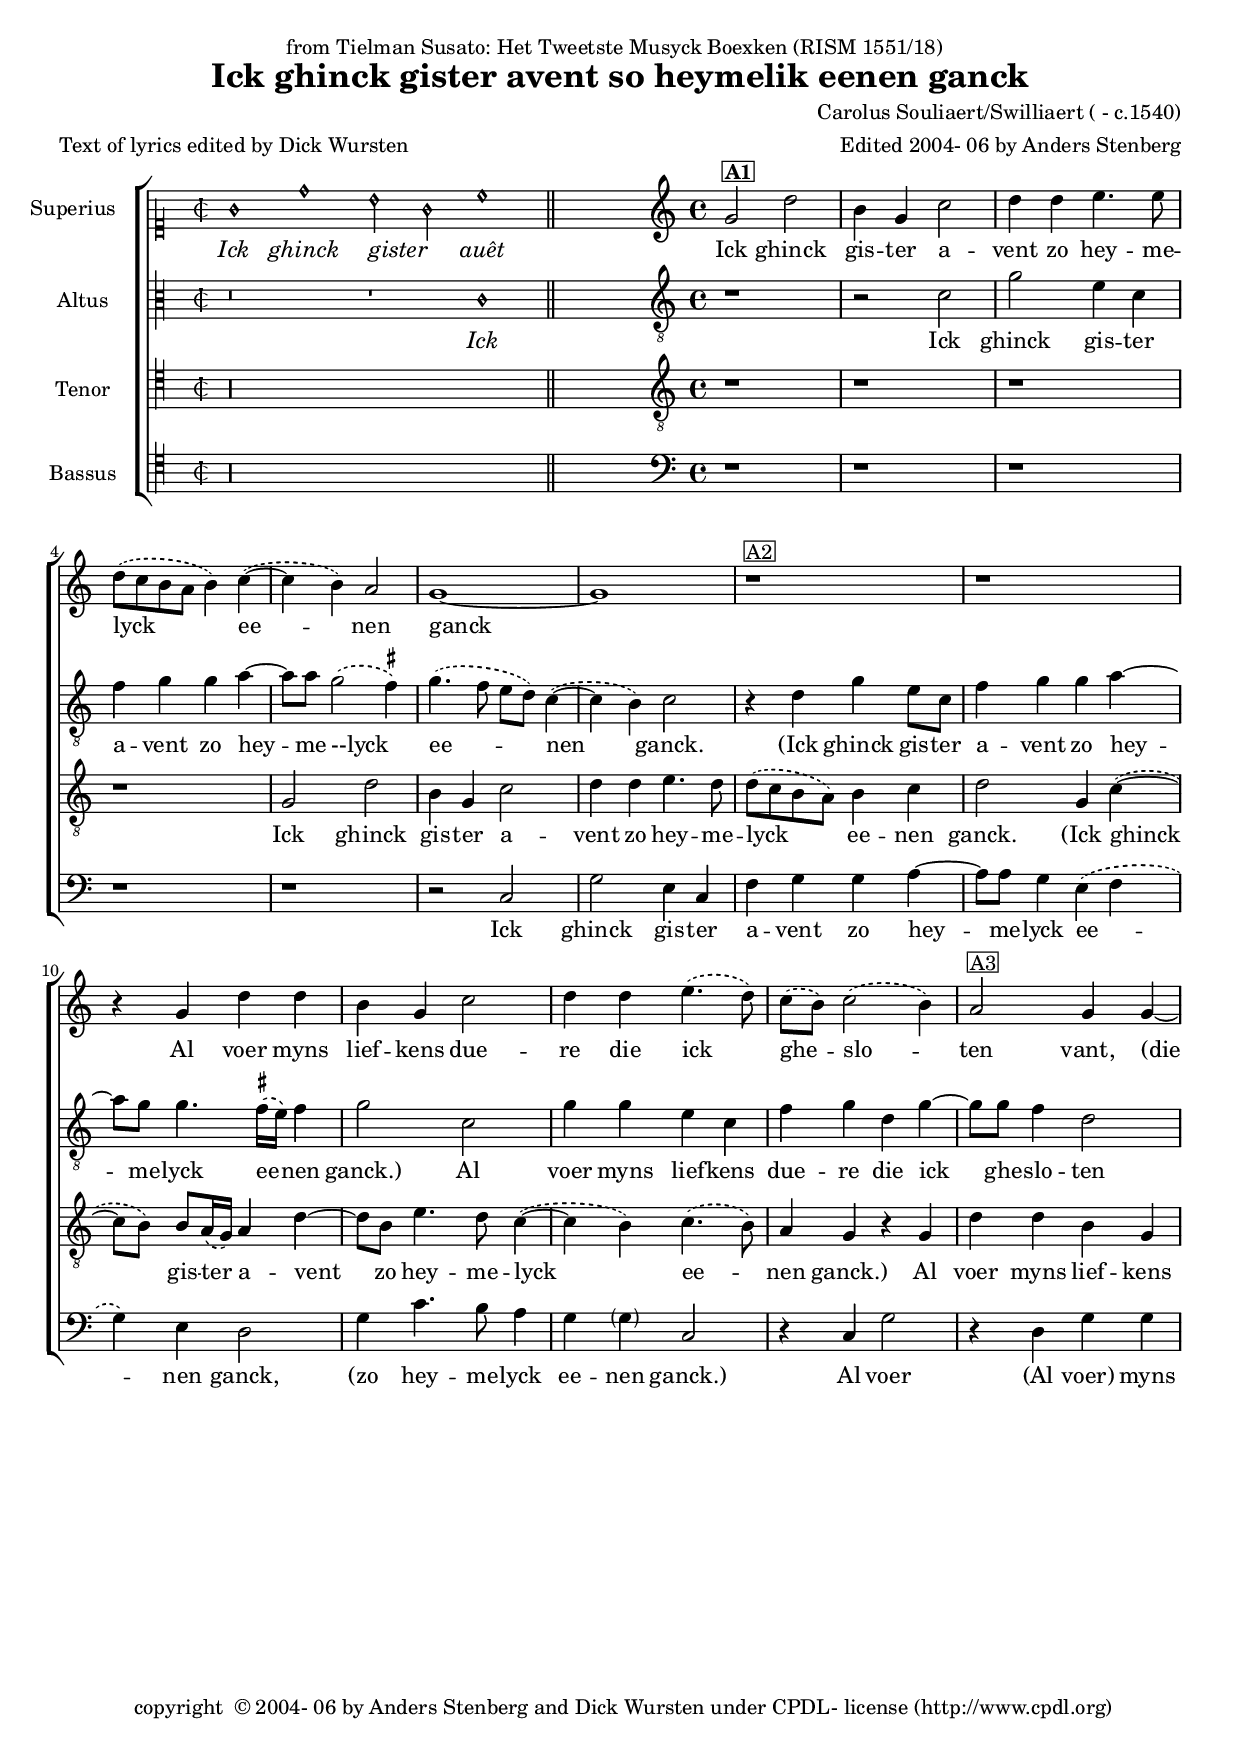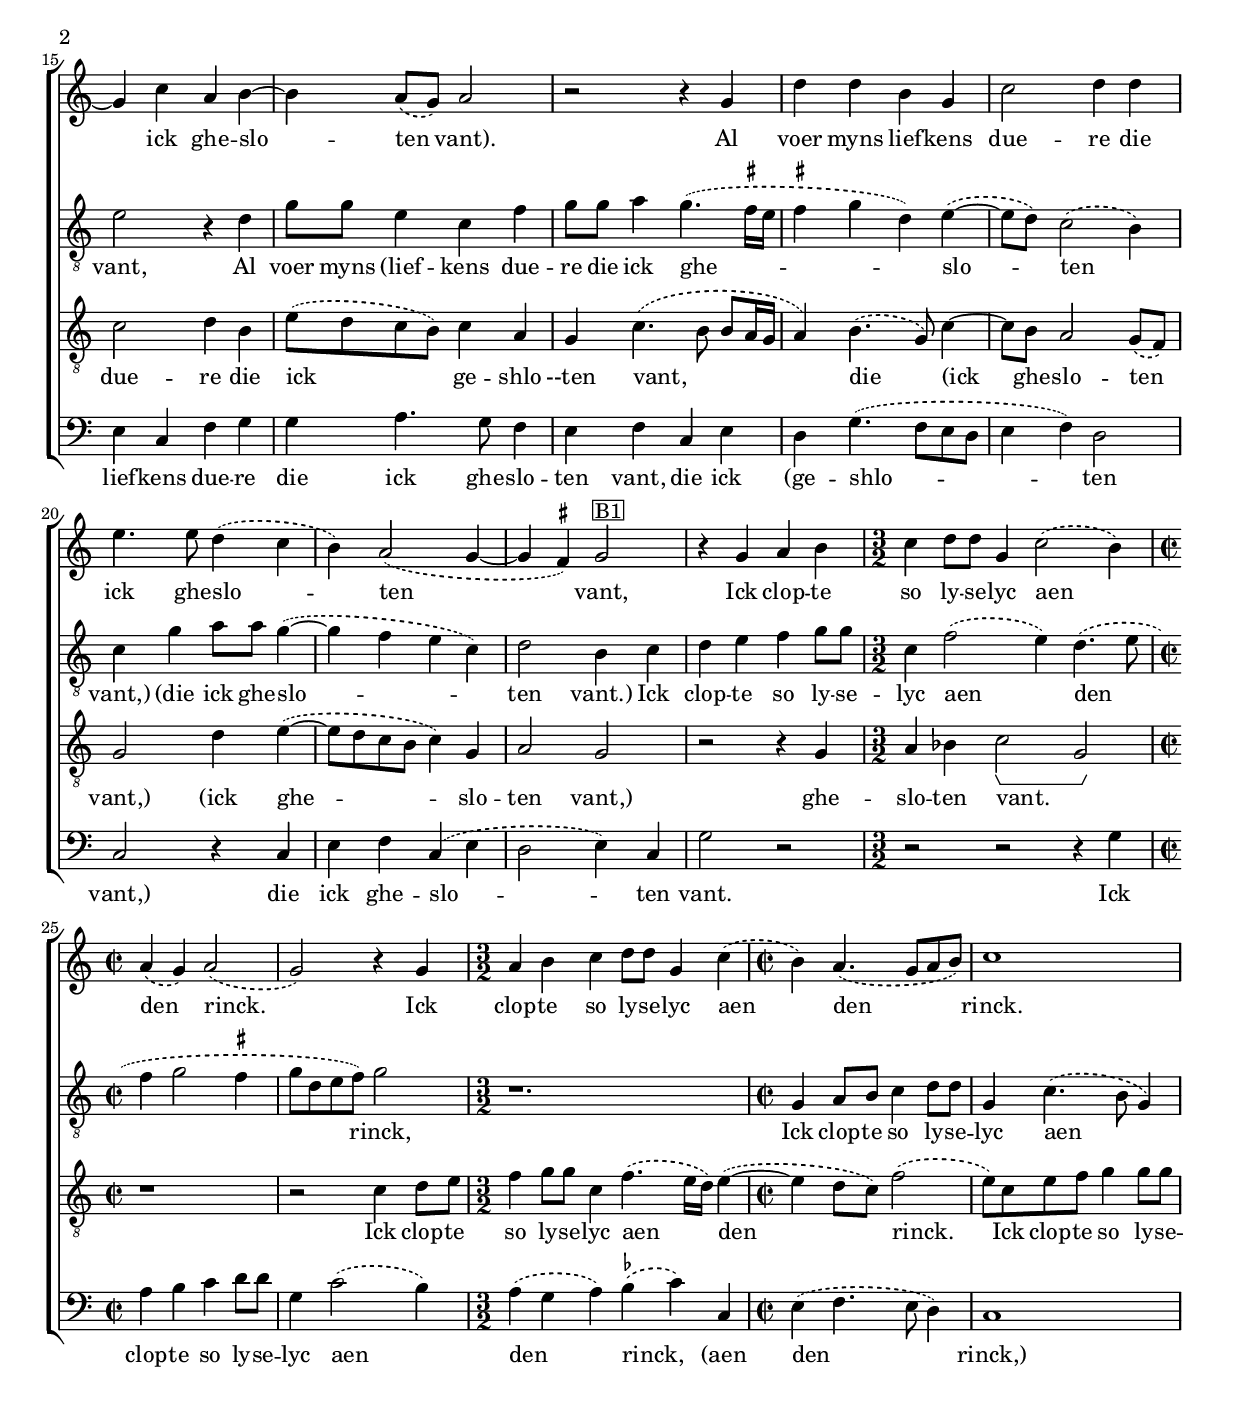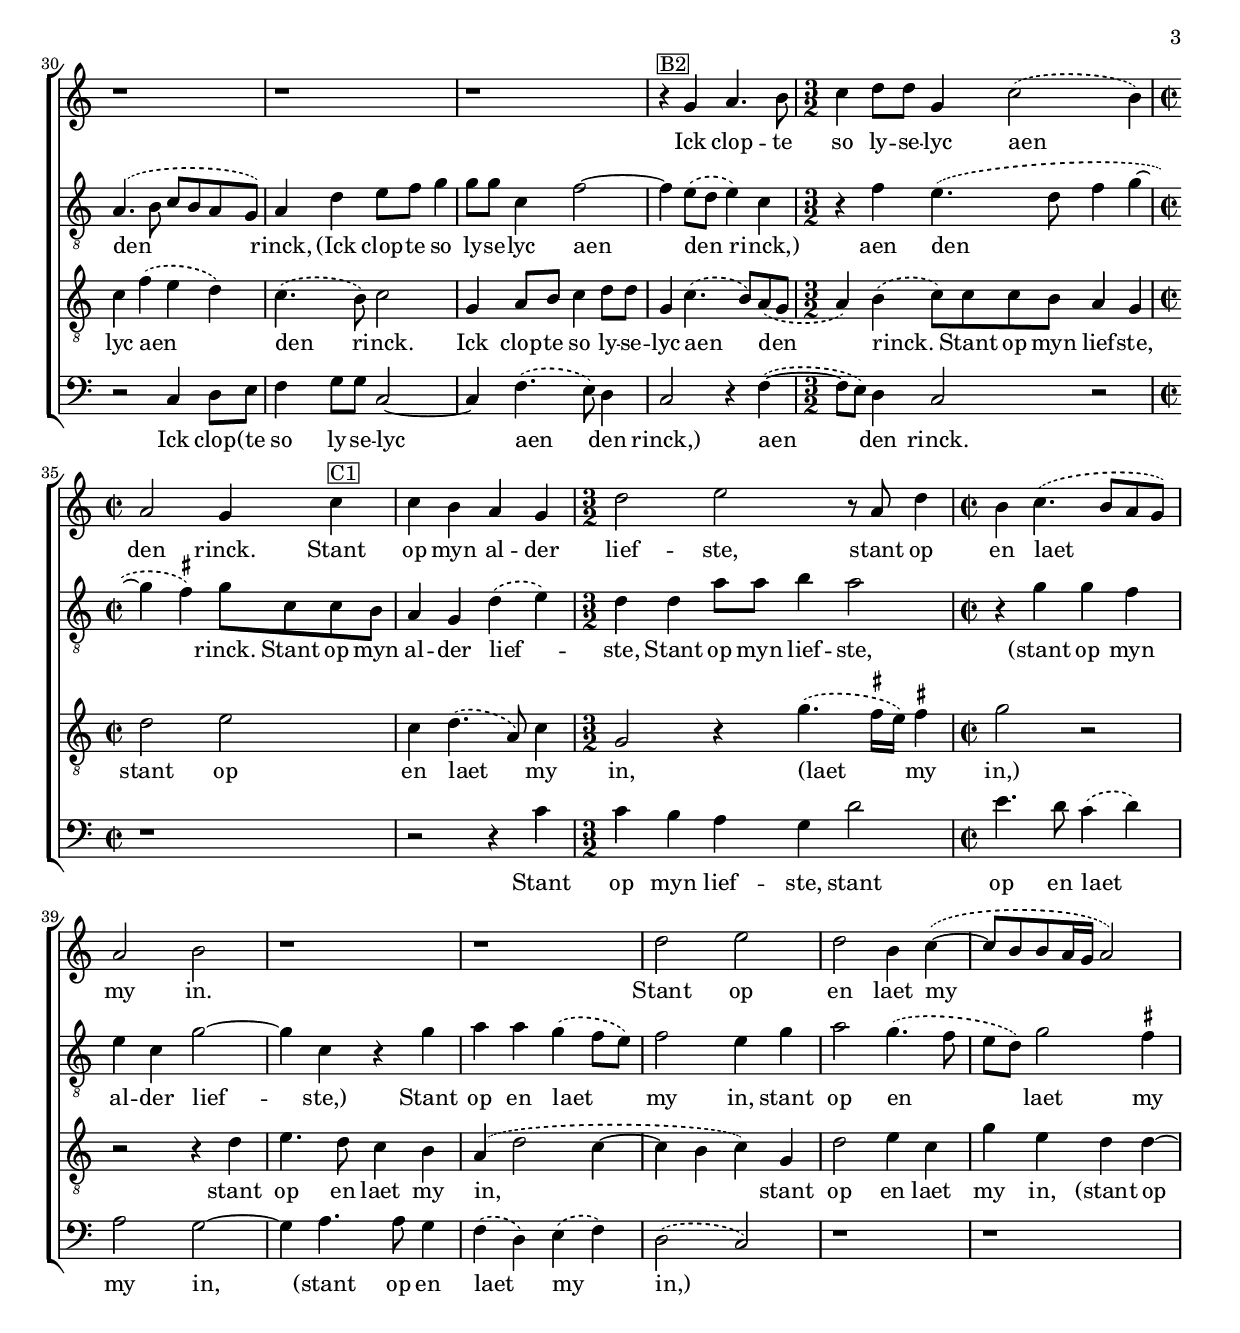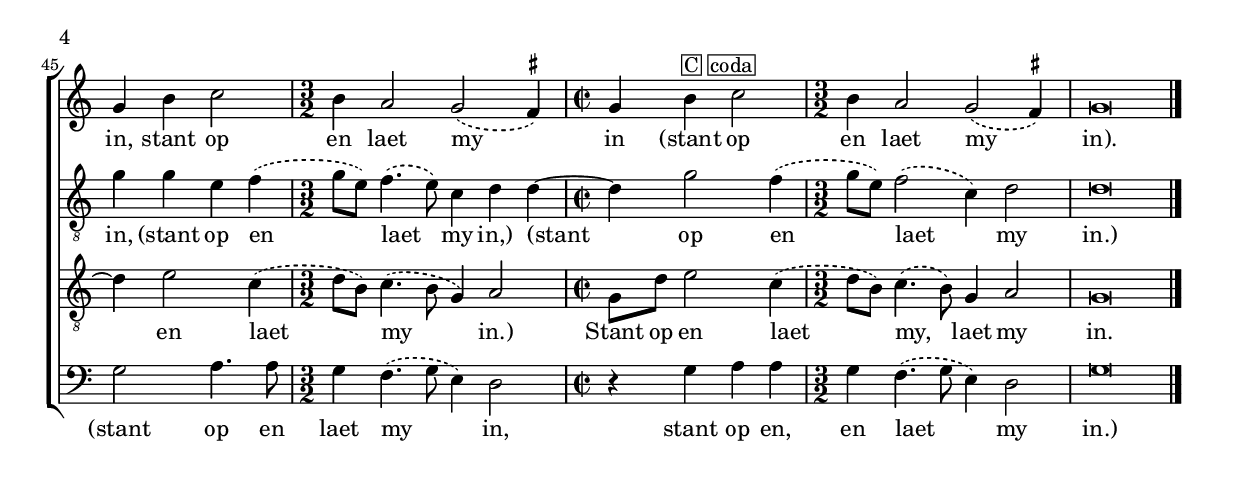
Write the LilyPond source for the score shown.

\version "2.7.27"

#(define (parenthesize-callback callback)
   "Construct a function that will do CALLBACK and add parentheses.
Example usage:

  \\property NoteHead \\override #'print-function
		   =
		      #(parenthesize-callback Note_head::print)
		    
"

   
   (define (parenthesize-stencil grob)
     "This function adds parentheses to the original callback for
GROB.  The dimensions of the stencil is not affected.
"
     
     (let* ((fn (ly:grob-default-font grob))
	    (pclose (ly:font-get-glyph fn "accidentals.rightparen"))
	    (popen (ly:font-get-glyph fn "accidentals.leftparen"))
	    (subject (callback grob))

	    ; remember old size
	    (subject-dim-x (ly:stencil-extent subject 0))
	    (subject-dim-y (ly:stencil-extent subject 1)))

        ;; add parens
        (set! subject
	     (ly:stencil-combine-at-edge 
	      (ly:stencil-combine-at-edge subject 0 1 pclose 0.2)
	      0 -1 popen  0.2))

	; revert old size.
       (ly:make-stencil
        (ly:stencil-expr subject) subject-dim-x subject-dim-y)))
   parenthesize-stencil)
   #(set-global-staff-size 18)
   \paper {
	raggedbottom = ##t
	raggedlastbottom = ##t
   }
   \header {
	   dedication = \markup {"from Tielman Susato: Het Tweetste Musyck Boexken (RISM 1551/18)  " }
	title =  "Ick ghinck gister avent so heymelik eenen ganck"
	composer = " Carolus Souliaert/Swilliaert ( - c.1540)"
	arranger = "Edited 2004- 06 by Anders Stenberg"
	poet = ""
	meter = "Text of lyrics edited by Dick Wursten"
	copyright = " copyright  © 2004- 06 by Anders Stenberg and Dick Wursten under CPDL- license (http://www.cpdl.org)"
   }
   
global = {
  \set Score.skipBars = ##t

  % incipit
  \once \override Score.SystemStartBracket #'transparent = ##f
  \override Score.SpacingSpanner #'spacing-increment = #1.0 % tight spacing
  \key c \major
  \time 2/2
  \once \override Staff.TimeSignature #'style = #'mensural
  \override Voice.NoteHead #'style = #'petrucci
  \override Voice.Rest #'style = #'mensural
  \set Staff.printKeyCancellation = ##f
  \cadenzaOn % turn off bar lines
  \skip 1*5
  \once \override Staff.BarLine #'transparent = ##f
  \bar "||"
  \skip 1*1 % need this extra \skip such that clef change comes
            % after bar line
  \bar ""

  % main
  \override Score.SystemStartBracket #'transparent = ##f
  \revert Score.SpacingSpanner #'spacing-increment % CHECK: no effect?
  \cadenzaOff % turn bar lines on again
  \once \override Staff.Clef #'full-size-change = ##t
  \set Staff.forceClef = ##t
  \key c \major
  \time 4/4
  \override Voice.NoteHead #'style = #'default
  \override Voice.Rest #'style = #'default

  % FIXME: setting printKeyCancellation back to #t must not
  % occur in the first bar after the incipit.  Dto. for forceClef.
  % Therefore, we need an extra \skip.
  \skip 1*1
  \set Staff.printKeyCancellation = ##t
  \set Staff.forceClef = ##f

  \skip 1*22 % the actual music
  
  \time 3/2
  
  \skip 1.
  
  \time2/2
  
  \skip 1*2
  
  \time 3/2
  
  \skip 1.
  
  \time 2/2
  
  \skip 1*6
  
  \time 3/2
  
  \skip 1.
  
  \time 2/2
  
  \skip 1*2
  
  \time 3/2
  
  \skip 1.
  
  \time 2/2
  
  \skip 1*8
  
  \time 3/2
  
  \skip 1. 
  
  \time 2/2
  
  \skip 1
  
  \time 3/2
  
  \skip 1.

  \cadenzaOn
  
  \skip 1*2
  % let finis bar go through all staves
  \override Staff.BarLine #'transparent = ##f

  % finis bar
  \bar "|."
}

discantusincip = {
  \relative c' {
    \set Staff.instrument = "Superius   "

    % incipit
    \clef "petrucci-c1"
    g'1 d' b2 g c1   % four bars

    \skip 1*2 % two bars
    }
    }
discantusNotes = {
	\set suggestAccidentals = ##t
  \relative c'  {    % main
	 
    \clef "treble"
    
    
    g'2^\markup{ \box {\bold A1}} d'  |
    
    b4 g c2 |
    
    d4 d e4. e8 |
 
    \slurDashed
    
    d8( c b a b4) c~(|%4
    
    c b) a2 |

    g1~ |
    
    g1 |
    
    r1^\markup { \box{A2}} |%8
    
    r1 |
    
    r4 g4 d' d |
    
    b g c2 |
    
    d4 d e4.( d8) |%12
    
    c( b) c2( b4) |
    
    a2^\markup{\box {A3}} g4 g~ |
    
    g) c a b~ |
    
    b a8( g) a2 |%16
    
    r2 r4 g4 |
    
    d' d b g |
    
    c2 d4 d |
    
    e4. e8 d4( c |%20
    
    b) a2( g4~ |
    
    g fis) g2^\markup{\box{B1}} |
    
    r4 g4 a b |
    
    c4 d8 d g,4 c2( b4) |%24
    
    a4( g) a2( |
    
    g2) r4 g4 |
    
    a b c d8 d g,4 c( |
    
    b) a4.( g8 a b) |%28
    
    c1 |
    
    r1 |
    
    r1 |
    
    r1 |%32
    
    r4^\markup {\box {B2}} g4 a4. b8 |
    
    c4 d8 d g,4 c2( b4) |
    
    a2 g4 c4^\markup { \box {C1}} |
    
    c4 b a g  |%36
    
    d'2 e r8 a,8 d4 |
    
    b4 c4.( b8 a g) |
    
    a2 b |
    
    r1 |%40
    
    r1 |
    
    d2 e |
    
    d b4 c~( |
    
    c8 b b a16 g a2) |%44
    
    g4 b c2 |
    
    b4 a2 g( fis4) |
    
    g b^\markup { \box {C coda}} c2 |
    
    b4 a2 g( fis4) |
    
    g\breve
  }
}

discantusLyrics = \lyricmode {

  % incipit
  \markup { \italic {Ick}} \markup { \italic {ghinck}} 
  
  \markup { \italic {gister}} _ \markup { \italic {auêt}} 

  % main
  Ick  ghinck gis -- ter a -- vent zo hey -- me -- lyck ee -- nen ganck
  
  Al voer myns lief -- kens due -- re die ick ghe -- slo -- ten vant,

  "(die" ick ghe -- slo -- ten vant).
  
  Al voer myns lief -- kens due -- re die ick ghe -- slo -- ten vant,
  
  Ick clop -- te so ly -- se -- lyc aen den rinck.
  
  Ick clop -- te so ly -- se -- lyc aen den rinck.
  
  Ick clop -- te so ly -- se -- lyc aen den rinck.
 
  Stant op myn al -- der lief -- ste, 
  
  stant op en laet my in.
  
  Stant op en laet my in,
  
  stant op en laet my in
  
  "(stant" op en laet my in).
}

altusincip = {
  \relative c' {
    \set Staff.instrument = "Altus  "

    % incipit
    \clef "petrucci-c3"
    r\breve   r1 c1     % four bars
  
    \skip 1*2 % two bars
}}
altusNotes = {
	\set suggestAccidentals = ##t
  \relative c' {
    % main
    
  
    
    \clef "G_8"
    
    \slurDashed
    
    r1 |
    
    r2 c2 |
    
    g' e4 c |
    
    f4 g g a~ |%4
    
    a8 a g2( fis4) |
    
    g4.( f8 e d) c4~( |
    
    c b) c2 |
    
    r4 d4 g e8 c |%8
    
    f4 g g a~ |
    
    a8 g8 g4. fis16( e) fis4 |
    
    g2 c,2 |
    
    g'4 g e c |%12
    
    f g d g~ | 
    
    g8 g f4 d2 |
    
    e2 r4 d4 |
    
    g8 g e4 c f |%16
    
    g8 g a4 g4.( fis16 e |
    
    fis4 g d) e~( |
    
    e8 d) c2( b4) |
    
    c4 g' a8 a g4~( |%20
    
    g f e c) |
    
    d2 b4 c |
    
    d e f g8 g |
    
    c,4 f2( e4) d4.( e8 |%24
    
    f4 g2 fis4 g8 d e f) g2 |
    
    r1. |
    
    g,4 a8 b c4 d8 d |
    
    g,4 c4.( b8 g4) |%28
    
    a4.( b8 c b a g) |
    
    a4 d e8 f g4 |
    
    g8 g c,4 f2~ |
    
    f4 e8( d e4) c |%32
    
    r4 f4 e4.( d8 f4 g~ |
    
    g fis) g8 c,8 c b |
    
    a4 g d'( e) |
    
    d d a'8 a b4 a2 |%36
    
    r4 g4 g f |
    
    e c g'2~ |
    
    g4 c, r4 g'4 |
    
    a4 a g( f8 e) |%40
    
    f2 e4 g |
    
    a2 g4.( f8 |
    
    e d) g2 fis4 |
    
    g g e f( |%44
    
    g8 e) f4.( e8) c4 d d~ |
    
    d g2 f4( |
    
    g8 e) f2( c4) d2
    
    d\breve
  }
}

altusLyrics = \lyricmode {
  % incipit
  \markup { \italic {Ick}}

  % main
  Ick ghinck gis -- ter a -- vent zo hey -- me --lyck ee -- nen ganck.
  
  "(Ick" ghinck gis -- ter a -- vent zo hey -- me -- lyck ee -- nen ganck.)
  
  Al voer myns lief -- kens due -- re die ick ghe -- slo -- ten vant,
  
  Al voer myns "(lief" -- kens due -- re die ick ghe -- slo -- ten vant,)
  
  "(die" ick ghe -- slo -- ten vant.)
  
  Ick clop -- te so ly -- se -- lyc aen den rinck,
  
  Ick clop -- te so ly -- se -- lyc aen den rinck,
  
  "(Ick" clop -- te so ly -- se -- lyc aen den rinck,)
  
  aen den rinck.
  
  Stant op myn al -- der lief -- ste, 
  
  Stant op myn lief -- ste,
  
  "(stant" op myn al -- der lief -- ste,)
  
  Stant op en laet my in, stant op en laet my in,
  
  "(stant" op en laet my in,)
  
  "(stant" op en  laet my in.)
}

tenorincip = {
  \relative c'  {
    \set Staff.instrument = "Tenor  "

    % incipit
    \clef "petrucci-c4"
    
    r\longa  % four bars
    
    \skip 1*2 % Two bars
   
}}
    tenorNotes = {
	\set suggestAccidentals = ##t
	\slurDashed
  \relative c'  {
    % main
    \clef "treble_8"
    
    r1 |
    
    r1 |
  
    r1 |
    
    r1 |%4
    
    g2 d' |
    
    b4 g c2 |
    
    d4 d e4. d8 |
    
    d8( c b a) b4 c |%8
    
    d2 g,4 c4~( |
    
    c8 b) b a16( g) a4 d~ |
    
    d8 b e4. d8 c4~( |
    
    c4 b) c4.( b8) |%12
    
    a4 g r4 g |
    
    d'4 d b g |
    
    c2 d4 b |
    
    e8( d c b) c4 a |%16
    
    g c4.( b8 b a16 g |
    
    a4) b4.( g8) c4~ |
    
    c8 b a2 g8( f) |
    
    g2 d'4 e~( |%20
    
    e8 d c b c4) g |
    
    a2 g |
    
    r2 r4 g4 |
    
    \set suggestAccidentals = ##f
    
    a bes c2\startGroup g\stopGroup |%24
    
    \set suggestAccidentals = ##t
    
    r1 |
    
    r2 c4 d8 e |
    
    f4 g8 g c,4 f4.( e16 d) e4~( |
    
    e4 d8 c) f2( |%28
    
    e8) c e f g4 g8 g |
    
    c,4 f( e d) |
    
    c4.( b8) c2 |
    
    g4 a8 b c4 d8 d |%32
    
    g,4 c4.( b8) a( g |
    
    a4)  b( c8) c c b a4 g |
    
    d'2 e |
    
    c4 d4.( a8) c4 |%36
    
    g2 r4 g'4.( fis16 e) fis!4 |
    
    g2 r2 |
    
    r2 r4 d4 |
    
    e4. d8 c4 b |%40
    
    a( d2 c4~ |
    
    c b c) g |
    
    d'2 e4 c |
    
    g' e d d~ |%44
    
    d e2 c4( |
    
    d8 b) c4.( b8 g4) a2 |
    
    g8 d' e2 c4( |
    
    d8 b) c4.( b8) g4 a2
    
    g\breve
  }
}

tenorLyrics = \lyricmode {
  % incipit
  

  % main
  
  Ick ghinck gis -- ter a -- vent zo hey -- me -- lyck ee -- nen ganck.
  
  "(Ick" ghinck gis -- ter a -- vent zo hey -- me -- lyck ee -- nen ganck.)
  
  Al voer myns lief -- kens due -- re die ick ge -- shlo --ten vant, 
  
  die "(ick"  ghe -- slo -- ten vant,) 
  
  "(ick" ghe -- slo -- ten vant,) ghe -- slo -- ten vant. _
  
  Ick clop -- te so ly -- se -- lyc aen den rinck.
  
  Ick clop -- te so ly -- se -- lyc aen den rinck.
  
  Ick clop -- te so ly -- se -- lyc aen den rinck.
  
  Stant op myn lief -- ste, stant op en laet my in,
  
  "(laet" my in,)
  
  stant op en laet my in, stant op en laet my in,
  
  "(stant" op en laet my in.)
  
  Stant op en laet my, laet my  in. 
  
}

bassusincip = {
	
  {
    \set Staff.instrument = "Bassus  "

    % incipit
    \clef "petrucci-c4"
    r\longa  % four bars

    \skip 1*2 % two bars
    
}}
bassusNotes = {
  \relative c {
    % main
    \set suggestAccidentals = ##t
	\slurDashed
    \clef "bass"
    
    r1 |
    
    r1 |
    
    r1 |
    
    r1 |%4
    
    r1 |
    
    r2 c2 |
    
    g' e4 c |
    
    f g g a~ |%8
    
    a8 a g4 e( f |
    
    g) e d2 |
    
    g4 c4. b8 a4 |
    
    g4 
    
     \override NoteHead  #'stencil
    =
    #(parenthesize-callback Note_head::print)
    
    g4
    
    \revert NoteHead #'stencil
    
    c,2 |%12
    
    r4 c4 g'2 |
    
    r4 d4 g g |
    
    e c f g |
    
    g a4. g8 f4 |%16
    
    e f c e |
    
    d g4.( f8 e d |
    
    e4 f) d2 |
    
    c r4 c4 |%20
    
    e f c( e |
    
    d2 e4) c |
    
    g'2 r2 |
    
    r2 r2 r4 g4 |%24
    
    a b c d8 d |
    
    g,4 c2( b4) |
    
    a( g a) bes( c) c, |
    
    e( f4. e8 d4) |%28
    
    c1 |
    
    r2 c4 d8 e |
    
    f4 g8 g c,2~ |
    
    c4 f4.( e8) d4 |%32
    
    c2 r4 f~( |
    
    f8 e) d4 c2 r2 |
    
    r1 |
    
    r2 r4 c'4 |%36
    
    c4 b a g d'2 |
    
    e4. d8 c4( d) |
    
    a2 g~ |
    
    g4 a4. a8 g4 |%40
    
    f4( d) e( f) |
    
    d2( c) |
    
    r1 |
    
    r1 |
    
    g'2 a4. a8 |%44
    
    g4 f4.( g8 e4) d2 |
    
    r4 g4 a a |
    
    g f4.( g8 e4) d2 |
    
    g\breve
  }
}

bassusLyrics = \lyricmode {
  % incipit
  


  % main
 Ick ghinck gis -- ter a -- vent zo hey -- me -- lyck ee -- nen ganck,
 
 "(zo" hey -- me -- lyck ee -- nen ganck.)
 
 Al voer "(Al" voer) myns lief -- kens due -- re die ick ghe -- slo -- ten vant,
 
 die ick "(ge" -- shlo -- ten vant,) 
 
 die ick ghe -- slo -- ten vant.
 
 Ick clop -- te so ly -- se -- lyc aen den rinck,
 
 "(aen" den rinck,)
 
 Ick clop -- "(te" so ly -- se -- lyc aen den rinck,)

aen den rinck.

Stant op myn lief -- ste, stant op en laet my in,

"(stant" op en laet my in,)

"(stant" op en laet my in, stant op en, en laet my in.)
}

\score {
  \context ChoirStaff = choirStaff <<
    \context Voice =
    discantusNotes << \global{ \discantusincip\discantusNotes} >>
    \context Lyrics =
      discantusLyrics \lyricsto discantusNotes { \discantusLyrics }
    \context Voice =
    altusNotes << \global { \altusincip \altusNotes } >>
    \context Lyrics =
      altusLyrics \lyricsto altusNotes { \altusLyrics }
    \context Voice =
    tenorNotes << \global { \tenorincip \tenorNotes } >>
    \context Lyrics =
      tenorLyrics \lyricsto tenorNotes { \tenorLyrics }
    \context Voice =
    bassusNotes << \global { \bassusincip \bassusNotes} >>
    \context Lyrics =
      bassusLyrics \lyricsto bassusNotes { \bassusLyrics }
  >>
  \layout {
    \context {
      \Score
      \override BarLine #'transparent = ##f
%      \remove "System_start_delimiter_engraver"
    }
    \context {
      \Voice
      \override Slur #'transparent = ##f
 
    }
    \context {
           \Staff \consists "Horizontal_bracket_engraver"
     }
  }
}

%for MIDI

\score {
	<<
	
	\new Staff { \set Staff.midiInstrument = "choir aahs" \discantusNotes }
	\new Staff { \set Staff.midiInstrument = "choir aahs" \altusNotes }
	\new Staff { \set Staff.midiInstrument = "choir aahs" \tenorNotes }
	\new Staff { \set Staff.midiInstrument = "choir aahs" \bassusNotes }
	
       >>

\midi {
	\tempo 2 = 66	
		}
	}
